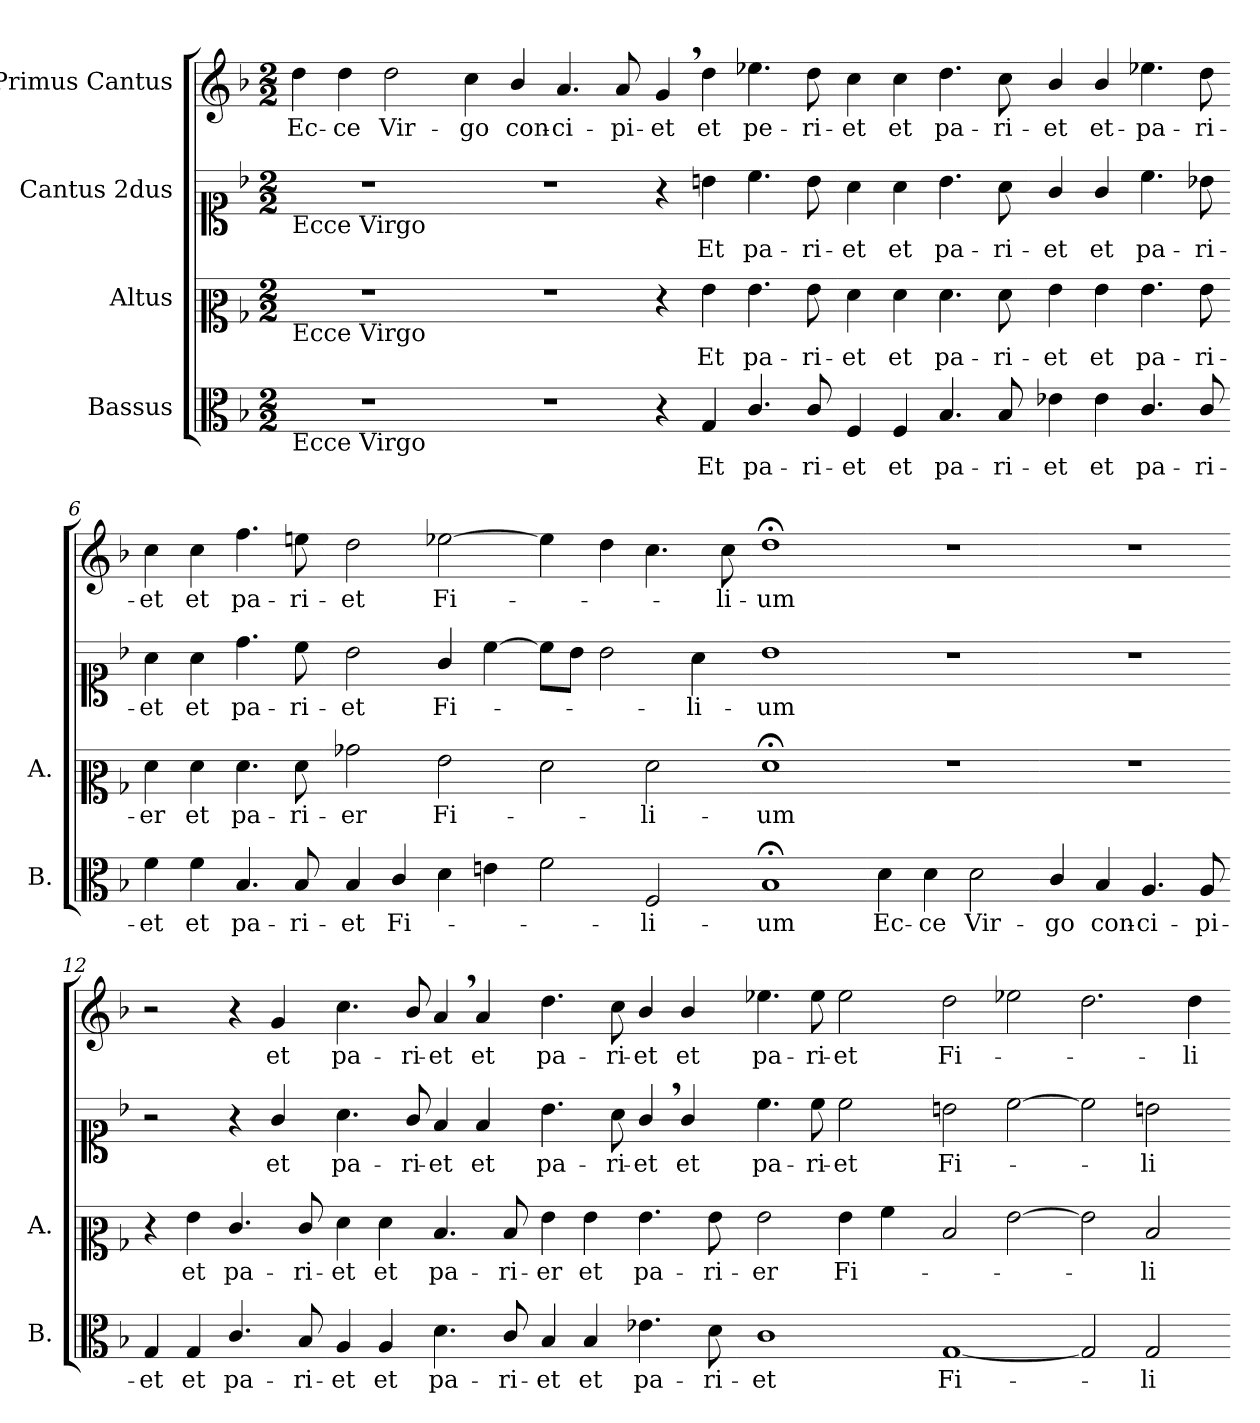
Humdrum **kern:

**kern	**text	**kern	**text	**kern	**text	**kern	**text
*part4	*part4	*part3	*part3	*part2	*part2	*part1	*part1
*staff4	*staff4	*staff3	*staff3	*staff2	*staff2	*staff1	*staff1
*I"Bassus	*	*I"Altus	*	*I"Cantus 2dus	*	*I"Primus Cantus	*
*I'B.	*	*I'A.	*	*	*	*	*
*clefC3	*	*clefC2	*	*clefC1	*	*clefG2	*
*k[b-]	*	*k[b-]	*	*k[b-]	*	*k[b-]	*
*M2/2	*	*M2/2	*	*M2/2	*	*M2/2	*
=1	=1	=1	=1	=1	=1	=1	=1
!	!	!	!	!LO:TX:b:t=Ecce Virgo	!	!	!
!	!	!LO:TX:b:t=Ecce Virgo	!	!	!	!	!
!LO:TX:b:t=Ecce Virgo	!	!	!	!	!	!	!
1r	.	1r	.	1r	.	4dd\	Ec-
.	.	.	.	.	.	4dd\	-ce
.	.	.	.	.	.	2dd\	Vir-
=2-	=2-	=2-	=2-	=2-	=2-	=2-	=2-
1r	.	1r	.	1r	.	4cc\	-go
.	.	.	.	.	.	4b-/	con-
.	.	.	.	.	.	4.a/	-ci-
.	.	.	.	.	.	8a/	-pi-
=3-	=3-	=3-	=3-	=3-	=3-	=3-	=3-
4r	.	4r	.	4r	.	4g,/	-et
4G/	Et	4g\	Et	4bn\	Et	4dd\	et
4.c/	pa-	4.g\	pa-	4.cc\	pa-	4.ee-X\	pe-
8c/	-ri-	8g\	-ri-	8b\	-ri-	8dd\	-ri-
=4-	=4-	=4-	=4-	=4-	=4-	=4-	=4-
4F/	-et	4f\	-et	4a\	-et	4cc\	-et
4F/	et	4f\	et	4a\	et	4cc\	et
4.B-/	pa-	4.f\	pa-	4.b\	pa-	4.dd\	pa-
8B-/	-ri-	8f\	-ri-	8a\	-ri-	8cc\	-ri-
=5-	=5-	=5-	=5-	=5-	=5-	=5-	=5-
4e-X\	-et	4g\	-et	4g/	-et	4b-/	-et
4e-\	et	4g\	et	4g/	et	4b-/	et-
4.c/	pa-	4.g\	pa-	4.cc\	pa-	4.ee-X\	pa-
8c/	-ri-	8g\	-ri-	8b-X\	-ri-	8dd\	-ri-
=6-	=6-	=6-	=6-	=6-	=6-	=6-	=6-
4f\	-et	4f\	-er	4a\	-et	4cc\	-et
4f\	et	4f\	et	4a\	et	4cc\	et
4.B-/	pa-	4.f\	pa-	4.dd\	pa-	4.ff\	pa-
8B-/	-ri-	8f\	-ri-	8cc\	-ri-	8een\	-ri-
=7-	=7-	=7-	=7-	=7-	=7-	=7-	=7-
4B-/	-et	2b-X\	-er	2b-\	-et	2dd\	-et
4c/	Fi-	.	.	.	.	.	.
4d\	.	2g\	Fi-	4g/	Fi-	[2ee-X\	Fi-
4en\	.	.	.	[4cc\	.	.	.
=8-	=8-	=8-	=8-	=8-	=8-	=8-	=8-
2f\	.	2f\	.	8cc\L]	.	4ee-\]	.
.	.	.	.	8b-\J	.	.	.
.	.	.	.	2b-\	.	4dd\	.
2F/	-li-	2f\	-li-	.	.	4.cc\	.
.	.	.	.	4a\	-li-	.	.
.	.	.	.	.	.	8cc\	-li-
=9-	=9-	=9-	=9-	=9-	=9-	=9-	=9-
1B-;<	-um	1f;	-um	1b-	-um	1dd;	-um
=10-	=10-	=10-	=10-	=10-	=10-	=10-	=10-
4d\	Ec-	1r	.	1r	.	1r	.
4d\	-ce	.	.	.	.	.	.
2d\	Vir-	.	.	.	.	.	.
=11-	=11-	=11-	=11-	=11-	=11-	=11-	=11-
4c/	-go	1r	.	1r	.	1r	.
4B-/	con-	.	.	.	.	.	.
4.A/	-ci-	.	.	.	.	.	.
8A/	-pi-	.	.	.	.	.	.
=12-	=12-	=12-	=12-	=12-	=12-	=12-	=12-
4G/	-et	4r	.	2r	.	2r	.
4G/	et	4g\	et	.	.	.	.
4.c/	pa-	4.e/	pa-	4r	.	4r	.
.	.	.	.	4g/	et	4g/	et
8B-/	-ri-	8e/	-ri-	.	.	.	.
=13-	=13-	=13-	=13-	=13-	=13-	=13-	=13-
4A/	-et	4f\	-et	4.a\	pa-	4.cc\	pa-
4A/	et	4f\	et	.	.	.	.
.	.	.	.	8g/	-ri-	8b-/	-ri-
4.d\	pa-	4.d/	pa-	4f/	-et	4a,/	-et
.	.	.	.	4f/	et	4a/	et
8c/	-ri-	8d/	-ri-	.	.	.	.
=14-	=14-	=14-	=14-	=14-	=14-	=14-	=14-
4B-/	-et	4g\	-er	4.b-\	pa-	4.dd\	pa-
4B-/	et	4g\	et	.	.	.	.
.	.	.	.	8a\	-ri-	8cc\	-ri-
4.e-X\	pa-	4.g\	pa-	4g,/	-et	4b-/	-et
.	.	.	.	4g/	et	4b-/	et
8d\	-ri-	8g\	-ri-	.	.	.	.
=15-	=15-	=15-	=15-	=15-	=15-	=15-	=15-
1c	-et	2g\	-er	4.cc\	pa-	4.ee-X\	pa-
.	.	.	.	8cc\	-ri-	8ee-\	-ri-
.	.	4g\	Fi-	2cc\	-et	2ee-\	-et
.	.	4a\	.	.	.	.	.
=16-	=16-	=16-	=16-	=16-	=16-	=16-	=16-
[1G	Fi-	2d/	.	2bn\	Fi-	2dd\	Fi-
.	.	[2g\	.	[2cc\	.	2ee-X\	.
=17-	=17-	=17-	=17-	=17-	=17-	=17-	=17-
2G]	.	2g\]	.	2cc\]	.	2.dd\	.
2G/	-li-	2d/	-li-	2bn\	-li-	.	.
.	.	.	.	.	.	4dd\	-li-
=-	=-	=-	=-	=-	=-	=-	=-
*-	*-	*-	*-	*-	*-	*-	*-
